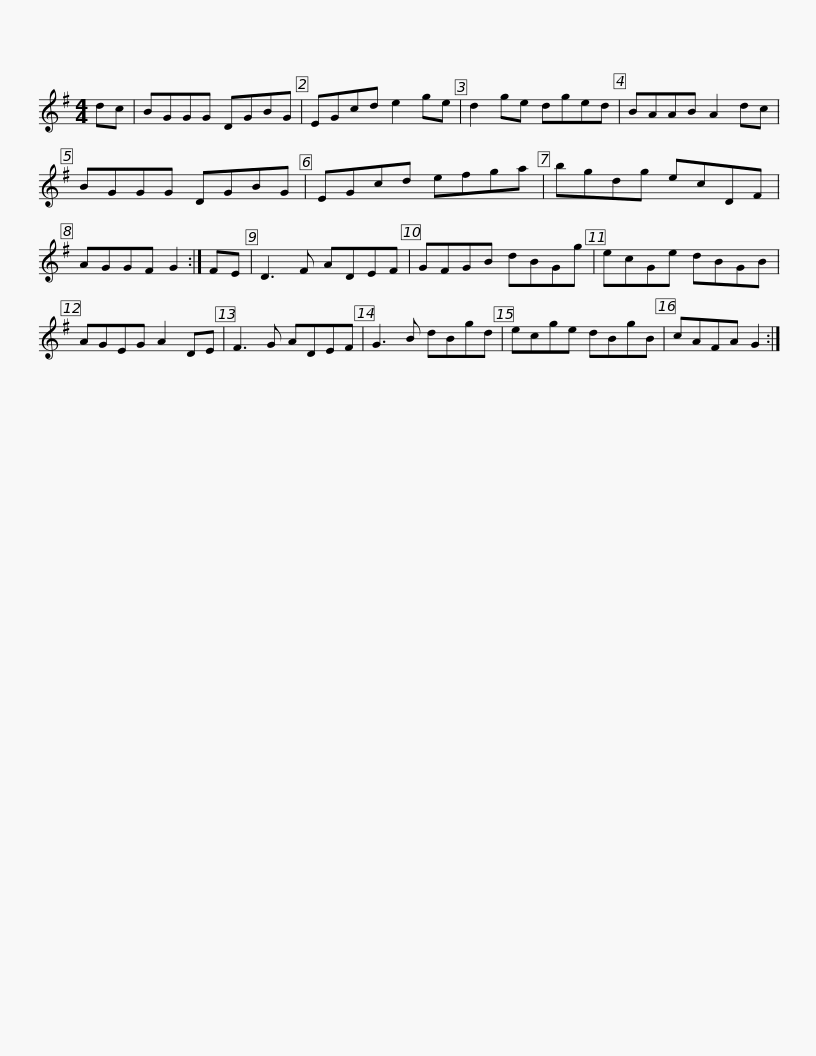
X:1
L:1/8
M:4/4
I:linebreak $
K:G
V:1 treble
V:1
 dc | BGGG DGBG | EGcd e2 ge | d2 ge dged | BAAB A2 dc | %5
 BGGG DGBG |$ EGcd efga | bgdg ecDF | AGGF G2 :| FE | %10
 D3 F ADEF | GFGB dBGg |$ ecGe dBGB | AGEG A2 DE | F3 G ADEF | %15
 G3 B dBgd | ecge dBgB | cAFA G2 :| %18
